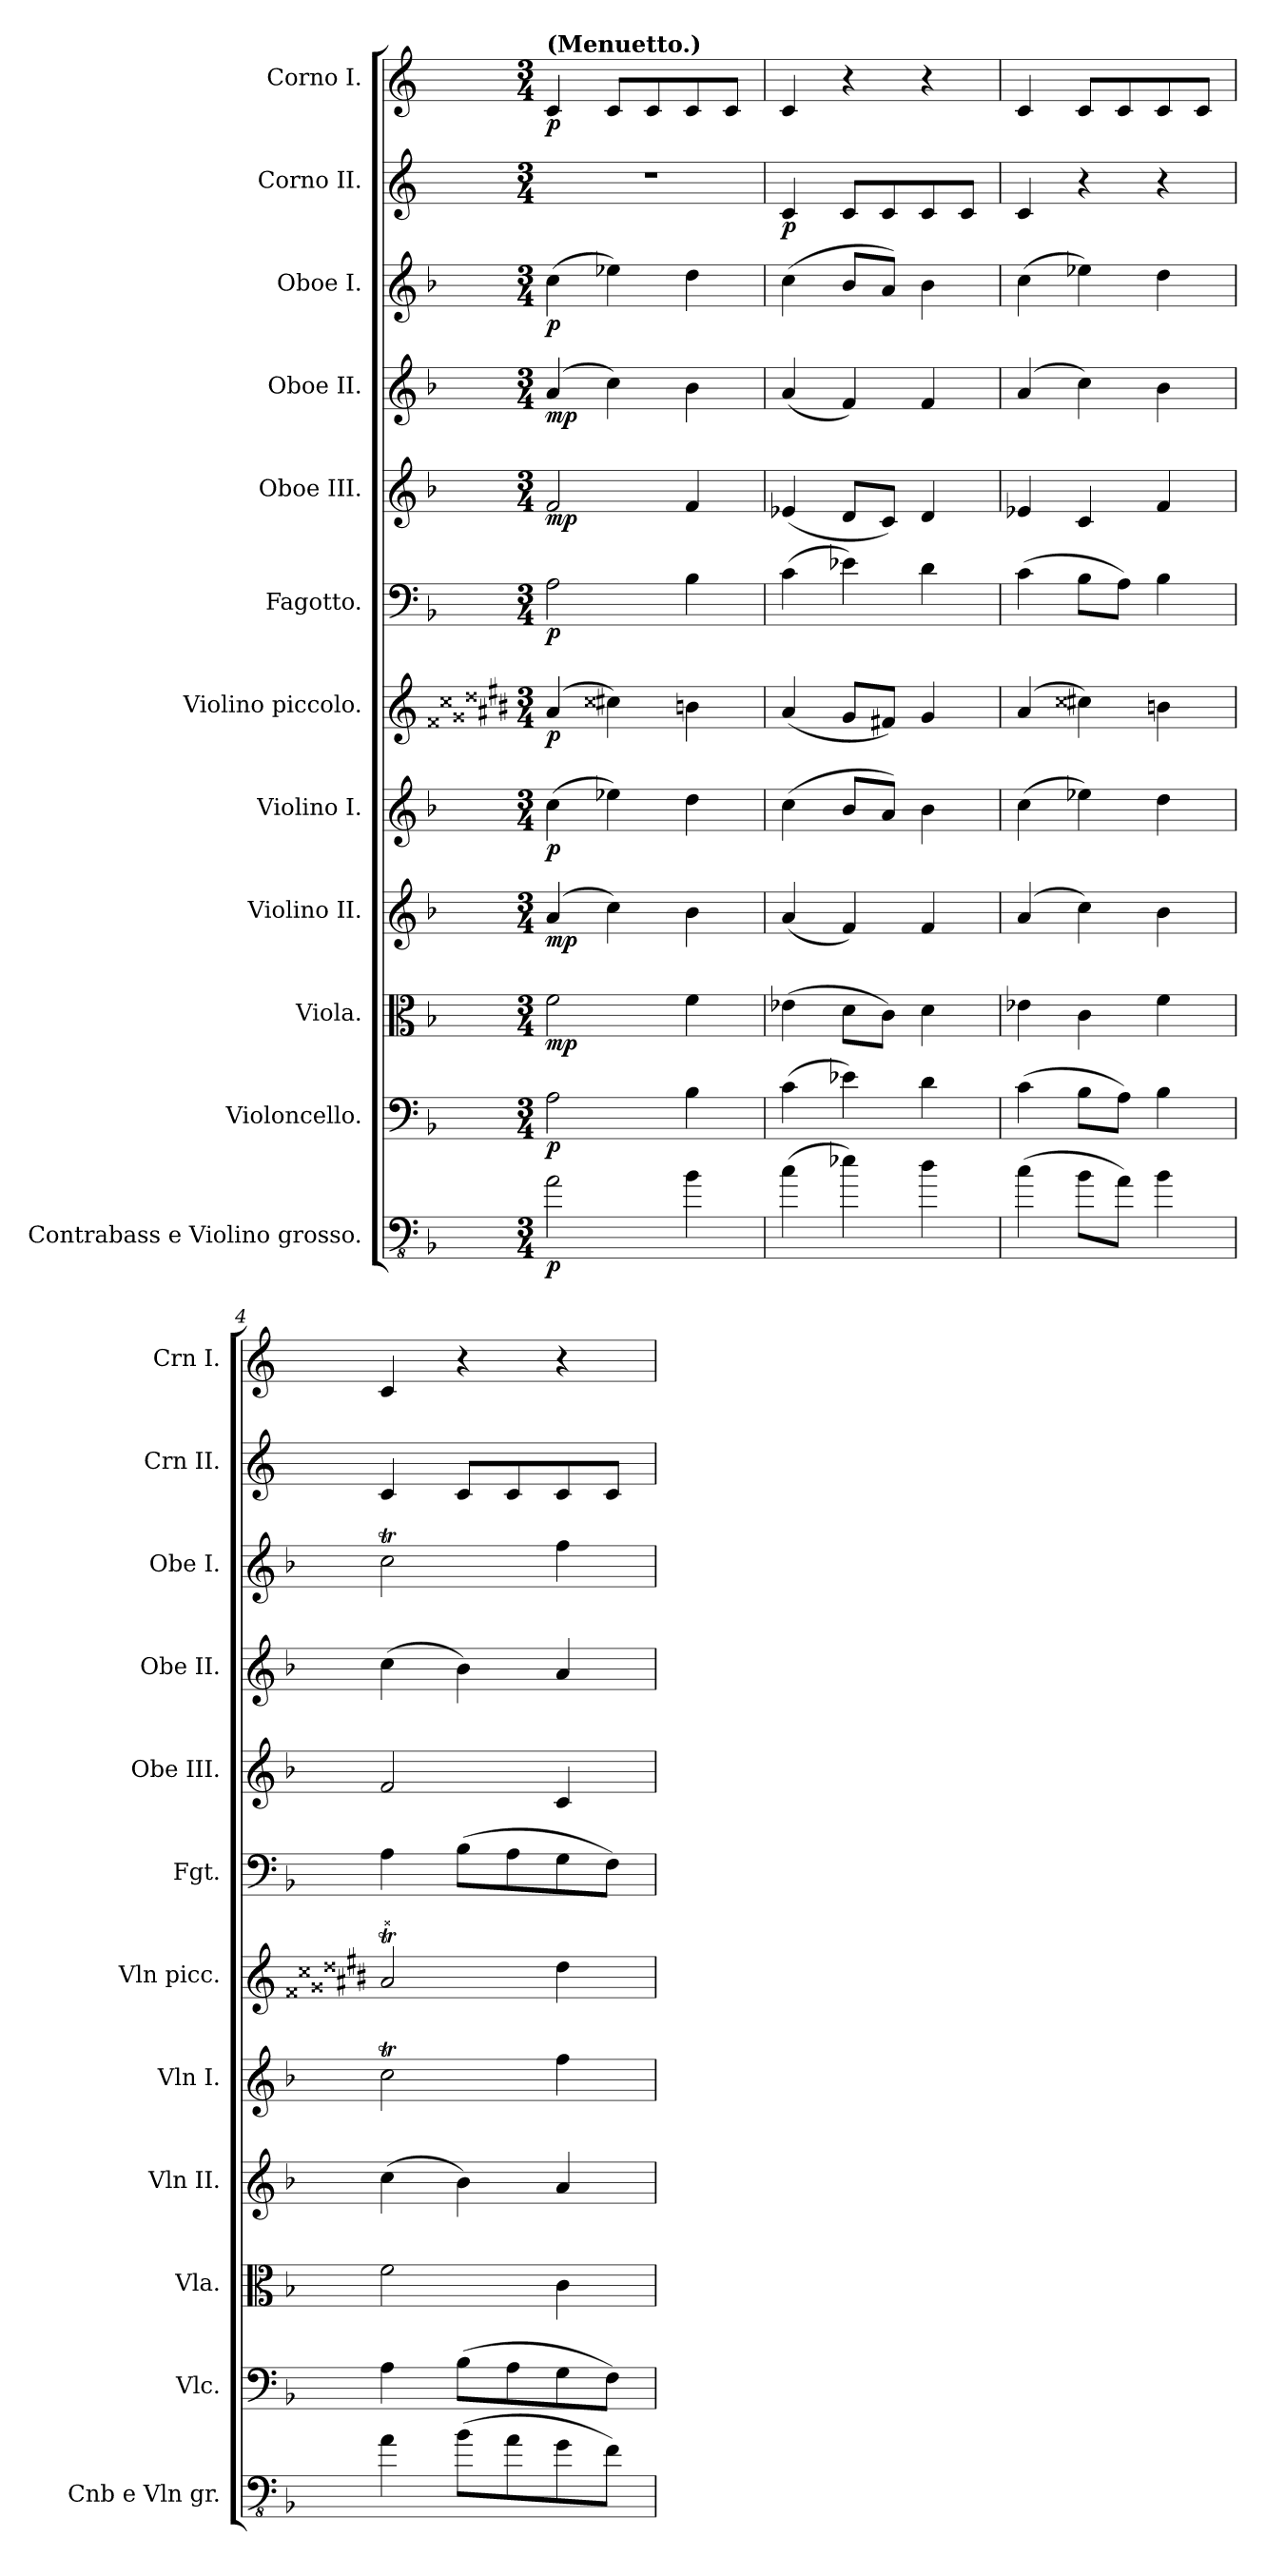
**kern	**dynam	**kern	**dynam	**kern	**dynam	**kern	**dynam	**kern	**dynam	**kern	**dynam	**kern	**dynam	**kern	**dynam	**kern	**dynam	**kern	**dynam	**kern	**dynam	**kern	**dynam
*part12	*part12	*part11	*part11	*part10	*part10	*part9	*part9	*part8	*part8	*part7	*part7	*part6	*part6	*part5	*part5	*part4	*part4	*part3	*part3	*part2	*part2	*part1	*part1
*staff12	*staff12	*staff11	*staff11	*staff10	*staff10	*staff9	*staff9	*staff8	*staff8	*staff7	*staff7	*staff6	*staff6	*staff5	*staff5	*staff4	*staff4	*staff3	*staff3	*staff2	*staff2	*staff1	*staff1
*I"Contrabass e Violino grosso.	*	*I"Violoncello.	*	*I"Viola.	*	*I"Violino II.	*	*I"Violino I.	*	*I"Violino piccolo.	*	*I"Fagotto.	*	*I"Oboe III.	*	*I"Oboe II.	*	*I"Oboe I.	*	*I"Corno II.	*	*I"Corno I.	*
*I'Cnb e Vln gr.	*	*I'Vlc.	*	*I'Vla.	*	*I'Vln II.	*	*I'Vln I.	*	*I'Vln picc.	*	*I'Fgt.	*	*I'Obe III.	*	*I'Obe II.	*	*I'Obe I.	*	*I'Crn II.	*	*I'Crn I.	*
!!LO:PB:g=z
*clefFv4	*	*clefF4	*	*clefC3	*	*clefG2	*	*clefG2	*	*clefG2	*	*clefF4	*	*clefG2	*	*clefG2	*	*clefG2	*	*clefG2	*	*clefG2	*
*ITrd7c12	*	*	*	*	*	*	*	*	*	*ITrd-1c-3	*	*	*	*	*	*	*	*	*	*ITrd4c7	*	*ITrd4c7	*
*k[b-]	*	*k[b-]	*	*k[b-]	*	*k[b-]	*	*k[b-]	*	*k[f##c##g##d##a#e#b#]	*	*k[b-]	*	*k[b-]	*	*k[b-]	*	*k[b-]	*	*k[b-]	*	*k[b-]	*
*M3/4	*	*M3/4	*	*M3/4	*	*M3/4	*	*M3/4	*	*M3/4	*	*M3/4	*	*M3/4	*	*M3/4	*	*M3/4	*	*M3/4	*	*M3/4	*
=1	=1	=1	=1	=1	=1	=1	=1	=1	=1	=1	=1	=1	=1	=1	=1	=1	=1	=1	=1	=1	=1	=1	=1
!	!	!	!	!	!	!	!	!	!	!	!	!	!	!	!	!	!	!	!	!	!	!LO:TX:a:B:t=(Menuetto.)	!
!	!LO:DY:b	!	!LO:DY:b	!	!LO:DY:b	!	!LO:DY:b	!	!LO:DY:b	!	!LO:DY:b	!	!LO:DY:b	!	!LO:DY:b	!	!LO:DY:b	!	!LO:DY:b	!	!	!	!LO:DY:b
2AA\	p	2A\	p	2f\	mp	(>4a/	mp	(>4cc\	p	(>4b#/	p	2A\	p	2f/	mp	(>4a/	mp	(>4cc\	p	2.r	.	4F/	p
.	.	.	.	.	.	4cc\)	.	4ee-X\)	.	4cc###X\)	.	.	.	.	.	4cc\)	.	4ee-X\)	.	.	.	8F/L	.
.	.	.	.	.	.	.	.	.	.	.	.	.	.	.	.	.	.	.	.	.	.	8F/	.
4BB-\	.	4B-\	.	4f\	.	4b-\	.	4dd\	.	4cc##X\	.	4B-\	.	4f/	.	4b-\	.	4dd\	.	.	.	8F/	.
.	.	.	.	.	.	.	.	.	.	.	.	.	.	.	.	.	.	.	.	.	.	8F/J	.
=2	=2	=2	=2	=2	=2	=2	=2	=2	=2	=2	=2	=2	=2	=2	=2	=2	=2	=2	=2	=2	=2	=2	=2
!	!	!	!	!	!	!	!	!	!	!	!	!	!	!	!	!	!	!	!	!	!LO:DY:b	!	!
(>4C\	.	(>4c\	.	(>4e-X\	.	(<4a/	.	(>4cc\	.	(<4b#/	.	(>4c\	.	(<4e-X/	.	(<4a/	.	(>4cc\	.	4F/	p	4F/	.
4E-X\)	.	4e-X\)	.	8d\L	.	4f/)	.	8b-/L	.	8a#/L	.	4e-X\)	.	8d/L	.	4f/)	.	8b-/L	.	8F/L	.	4r	.
.	.	.	.	8c\J)	.	.	.	8a/J)	.	8g##/J)	.	.	.	8c/J)	.	.	.	8a/J)	.	8F/	.	.	.
4D\	.	4d\	.	4d\	.	4f/	.	4b-\	.	4a#/	.	4d\	.	4d/	.	4f/	.	4b-\	.	8F/	.	4r	.
.	.	.	.	.	.	.	.	.	.	.	.	.	.	.	.	.	.	.	.	8F/J	.	.	.
=3	=3	=3	=3	=3	=3	=3	=3	=3	=3	=3	=3	=3	=3	=3	=3	=3	=3	=3	=3	=3	=3	=3	=3
(>4C\	.	(>4c\	.	4e-X\	.	(>4a/	.	(>4cc\	.	(>4b#/	.	(>4c\	.	4e-X/	.	(>4a/	.	(>4cc\	.	4F/	.	4F/	.
8BB-\L	.	8B-\L	.	4c\	.	4cc\)	.	4ee-X\)	.	4cc###X\)	.	8B-\L	.	4c/	.	4cc\)	.	4ee-X\)	.	4r	.	8F/L	.
8AA\J)	.	8A\J)	.	.	.	.	.	.	.	.	.	8A\J)	.	.	.	.	.	.	.	.	.	8F/	.
4BB-\	.	4B-\	.	4f\	.	4b-\	.	4dd\	.	4cc##X\	.	4B-\	.	4f/	.	4b-\	.	4dd\	.	4r	.	8F/	.
.	.	.	.	.	.	.	.	.	.	.	.	.	.	.	.	.	.	.	.	.	.	8F/J	.
=4	=4	=4	=4	=4	=4	=4	=4	=4	=4	=4	=4	=4	=4	=4	=4	=4	=4	=4	=4	=4	=4	=4	=4
4AA\	.	4A\	.	2f\	.	(>4cc\	.	2ccT\	.	2b#T/	.	4A\	.	2f/	.	(>4cc\	.	2ccT\	.	4F/	.	4F/	.
(>8BB-\L	.	(>8B-\L	.	.	.	4b-\)	.	.	.	.	.	(>8B-\L	.	.	.	4b-\)	.	.	.	8F/L	.	4r	.
8AA\	.	8A\	.	.	.	.	.	.	.	.	.	8A\	.	.	.	.	.	.	.	8F/	.	.	.
8GG\	.	8G\	.	4c\	.	4a/	.	4ff\	.	4ee#\	.	8G\	.	4c/	.	4a/	.	4ff\	.	8F/	.	4r	.
8FF\J)	.	8F\J)	.	.	.	.	.	.	.	.	.	8F\J)	.	.	.	.	.	.	.	8F/J	.	.	.
=	=	=	=	=	=	=	=	=	=	=	=	=	=	=	=	=	=	=	=	=	=	=	=
*-	*-	*-	*-	*-	*-	*-	*-	*-	*-	*-	*-	*-	*-	*-	*-	*-	*-	*-	*-	*-	*-	*-	*-
